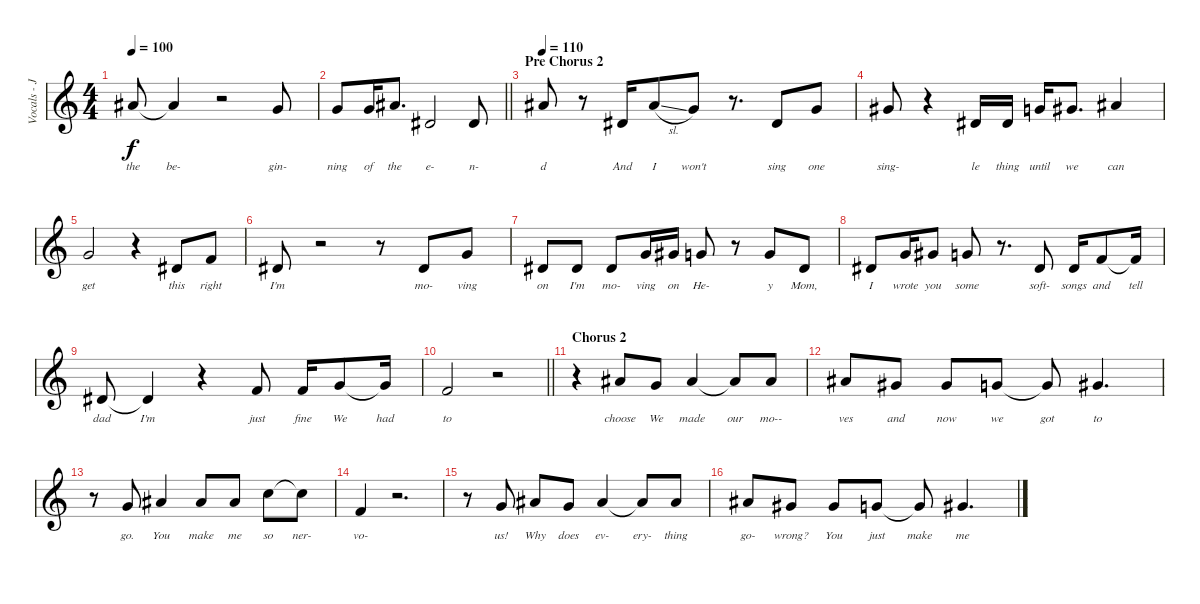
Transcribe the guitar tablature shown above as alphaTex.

\track ("Vocals - Jermy McKinnon" "Vocals - J") {instrument lead8bassandlead}
\staff {score}
\tuning (E4 B3 G3 D3 A2 E2) {hide}
\ts (4 4)
\tempo 100
\clef g2
\ks c
6.1{t}.8{lyrics (0 "the") lyrics (1 "") lyrics (2 "") lyrics (3 "") lyrics (4 "") dy f} 6.1{t}.4{lyrics (0 "be-") lyrics (1 "") lyrics (2 "") lyrics (3 "") lyrics (4 "")} r.2 3.1.8{lyrics (0 "gin-") lyrics (1 "") lyrics (2 "") lyrics (3 "") lyrics (4 "")} |
\barLineRight lightlight
3.1.8{lyrics (0 "ning") lyrics (1 "") lyrics (2 "") lyrics (3 "") lyrics (4 "")} 3.1.16{lyrics (0 "of") lyrics (1 "") lyrics (2 "") lyrics (3 "") lyrics (4 "")} 6.1.8{d lyrics (0 "the") lyrics (1 "") lyrics (2 "") lyrics (3 "") lyrics (4 "")} 4.2.2{lyrics (0 "e-") lyrics (1 "") lyrics (2 "") lyrics (3 "") lyrics (4 "")} 4.2.8{lyrics (0 "n-") lyrics (1 "") lyrics (2 "") lyrics (3 "") lyrics (4 "")} |
\section ("" "Pre Chorus 2")
\tempo 110
6.1.8{lyrics (0 "d") lyrics (1 "") lyrics (2 "") lyrics (3 "") lyrics (4 "")} r.8 4.2.16{lyrics (0 "And") lyrics (1 "") lyrics (2 "") lyrics (3 "") lyrics (4 "")} 6.1{sl}.8{lyrics (0 "I") lyrics (1 "") lyrics (2 "") lyrics (3 "") lyrics (4 "")} 3.1.8{lyrics (0 "won't") lyrics (1 "") lyrics (2 "") lyrics (3 "") lyrics (4 "")} r.8{d} 4.2.8{lyrics (0 "sing") lyrics (1 "") lyrics (2 "") lyrics (3 "") lyrics (4 "")} 3.1.8{lyrics (0 "one") lyrics (1 "") lyrics (2 "") lyrics (3 "") lyrics (4 "")} |
4.1.8{lyrics (0 "sing-") lyrics (1 "") lyrics (2 "") lyrics (3 "") lyrics (4 "")} r.4 4.2.16{lyrics (0 "le") lyrics (1 "") lyrics (2 "") lyrics (3 "") lyrics (4 "")} 4.2.16{lyrics (0 "thing") lyrics (1 "") lyrics (2 "") lyrics (3 "") lyrics (4 "")} 3.1.16{lyrics (0 "until") lyrics (1 "") lyrics (2 "") lyrics (3 "") lyrics (4 "")} 4.1.8{d lyrics (0 "we") lyrics (1 "") lyrics (2 "") lyrics (3 "") lyrics (4 "")} 6.1.4{lyrics (0 "can") lyrics (1 "") lyrics (2 "") lyrics (3 "") lyrics (4 "")} |
3.1.2{lyrics (0 "get") lyrics (1 "") lyrics (2 "") lyrics (3 "") lyrics (4 "")} r.4 4.2.8{lyrics (0 "this") lyrics (1 "") lyrics (2 "") lyrics (3 "") lyrics (4 "")} 1.1.8{lyrics (0 "right") lyrics (1 "") lyrics (2 "") lyrics (3 "") lyrics (4 "")} |
4.2.8{lyrics (0 "I'm") lyrics (1 "") lyrics (2 "") lyrics (3 "") lyrics (4 "")} r.2 r.8 4.2.8{lyrics (0 "mo-") lyrics (1 "") lyrics (2 "") lyrics (3 "") lyrics (4 "")} 3.1.8{lyrics (0 "ving") lyrics (1 "") lyrics (2 "") lyrics (3 "") lyrics (4 "")} |
4.2.8{lyrics (0 "on") lyrics (1 "") lyrics (2 "") lyrics (3 "") lyrics (4 "")} 4.2.8{lyrics (0 "I'm") lyrics (1 "") lyrics (2 "") lyrics (3 "") lyrics (4 "")} 4.2.8{lyrics (0 "mo-") lyrics (1 "") lyrics (2 "") lyrics (3 "") lyrics (4 "")} 3.1.16{lyrics (0 "ving") lyrics (1 "") lyrics (2 "") lyrics (3 "") lyrics (4 "")} 4.1.16{lyrics (0 "on") lyrics (1 "") lyrics (2 "") lyrics (3 "") lyrics (4 "")} 3.1.8{lyrics (0 "He-") lyrics (1 "") lyrics (2 "") lyrics (3 "") lyrics (4 "")} r.8 3.1.8{lyrics (0 "y") lyrics (1 "") lyrics (2 "") lyrics (3 "") lyrics (4 "")} 4.2.8{lyrics (0 "Mom,") lyrics (1 "") lyrics (2 "") lyrics (3 "") lyrics (4 "")} |
4.2.8{lyrics (0 "I") lyrics (1 "") lyrics (2 "") lyrics (3 "") lyrics (4 "")} 3.1.16{lyrics (0 "wrote") lyrics (1 "") lyrics (2 "") lyrics (3 "") lyrics (4 "")} 4.1.8{lyrics (0 "you") lyrics (1 "") lyrics (2 "") lyrics (3 "") lyrics (4 "")} 3.1.8{lyrics (0 "some") lyrics (1 "") lyrics (2 "") lyrics (3 "") lyrics (4 "")} r.8{d} 4.2.8{lyrics (0 "soft-") lyrics (1 "") lyrics (2 "") lyrics (3 "") lyrics (4 "")} 4.2.16{lyrics (0 "songs") lyrics (1 "") lyrics (2 "") lyrics (3 "") lyrics (4 "")} 1.1.8{lyrics (0 "and") lyrics (1 "") lyrics (2 "") lyrics (3 "") lyrics (4 "")} 1.1{t}.16{lyrics (0 "tell") lyrics (1 "") lyrics (2 "") lyrics (3 "") lyrics (4 "")} |
4.2.8{lyrics (0 "dad") lyrics (1 "") lyrics (2 "") lyrics (3 "") lyrics (4 "")} 4.2{t}.4{lyrics (0 "I'm") lyrics (1 "") lyrics (2 "") lyrics (3 "") lyrics (4 "")} r.4 1.1.8{lyrics (0 "just") lyrics (1 "") lyrics (2 "") lyrics (3 "") lyrics (4 "")} 1.1.16{lyrics (0 "fine") lyrics (1 "") lyrics (2 "") lyrics (3 "") lyrics (4 "")} 3.1.8{lyrics (0 "We") lyrics (1 "") lyrics (2 "") lyrics (3 "") lyrics (4 "")} 3.1{t}.16{lyrics (0 "had") lyrics (1 "") lyrics (2 "") lyrics (3 "") lyrics (4 "")} |
\barLineRight lightlight
1.1.2{lyrics (0 "to") lyrics (1 "") lyrics (2 "") lyrics (3 "") lyrics (4 "")} r.2 |
\section ("" "Chorus 2")
r.4 6.1.8{lyrics (0 "choose") lyrics (1 "") lyrics (2 "") lyrics (3 "") lyrics (4 "")} 3.1.8{lyrics (0 "We") lyrics (1 "") lyrics (2 "") lyrics (3 "") lyrics (4 "")} 6.1.4{lyrics (0 "made") lyrics (1 "") lyrics (2 "") lyrics (3 "") lyrics (4 "")} 6.1{t}.8{lyrics (0 "our") lyrics (1 "") lyrics (2 "") lyrics (3 "") lyrics (4 "")} 6.1.8{lyrics (0 "mo--") lyrics (1 "") lyrics (2 "") lyrics (3 "") lyrics (4 "")} |
6.1.8{lyrics (0 "ves") lyrics (1 "") lyrics (2 "") lyrics (3 "") lyrics (4 "")} 4.1.8{lyrics (0 "and") lyrics (1 "") lyrics (2 "") lyrics (3 "") lyrics (4 "")} 4.1.8{lyrics (0 "now") lyrics (1 "") lyrics (2 "") lyrics (3 "") lyrics (4 "")} 3.1.8{lyrics (0 "we") lyrics (1 "") lyrics (2 "") lyrics (3 "") lyrics (4 "")} 3.1{t}.8{lyrics (0 "got") lyrics (1 "") lyrics (2 "") lyrics (3 "") lyrics (4 "")} 4.1.4{d lyrics (0 "to") lyrics (1 "") lyrics (2 "") lyrics (3 "") lyrics (4 "")} |
r.8 3.1.8{lyrics (0 "go.") lyrics (1 "") lyrics (2 "") lyrics (3 "") lyrics (4 "")} 6.1.4{lyrics (0 "You") lyrics (1 "") lyrics (2 "") lyrics (3 "") lyrics (4 "")} 6.1.8{lyrics (0 "make") lyrics (1 "") lyrics (2 "") lyrics (3 "") lyrics (4 "")} 6.1.8{lyrics (0 "me") lyrics (1 "") lyrics (2 "") lyrics (3 "") lyrics (4 "")} 8.1.8{lyrics (0 "so") lyrics (1 "") lyrics (2 "") lyrics (3 "") lyrics (4 "")} 8.1{t}.8{lyrics (0 "ner-") lyrics (1 "") lyrics (2 "") lyrics (3 "") lyrics (4 "")} |
6.2.4{lyrics (0 "vo-") lyrics (1 "") lyrics (2 "") lyrics (3 "") lyrics (4 "")} r.2{d} |
r.8 3.1.8{lyrics (0 "us!") lyrics (1 "") lyrics (2 "") lyrics (3 "") lyrics (4 "")} 6.1.8{lyrics (0 "Why") lyrics (1 "") lyrics (2 "") lyrics (3 "") lyrics (4 "")} 3.1.8{lyrics (0 "does") lyrics (1 "") lyrics (2 "") lyrics (3 "") lyrics (4 "")} 6.1.4{lyrics (0 "ev-") lyrics (1 "") lyrics (2 "") lyrics (3 "") lyrics (4 "")} 6.1{t}.8{lyrics (0 "ery-") lyrics (1 "") lyrics (2 "") lyrics (3 "") lyrics (4 "")} 6.1.8{lyrics (0 "thing") lyrics (1 "") lyrics (2 "") lyrics (3 "") lyrics (4 "")} |
6.1.8{lyrics (0 "go-") lyrics (1 "") lyrics (2 "") lyrics (3 "") lyrics (4 "")} 4.1.8{lyrics (0 "wrong?") lyrics (1 "") lyrics (2 "") lyrics (3 "") lyrics (4 "")} 4.1.8{lyrics (0 "You") lyrics (1 "") lyrics (2 "") lyrics (3 "") lyrics (4 "")} 3.1.8{lyrics (0 "just") lyrics (1 "") lyrics (2 "") lyrics (3 "") lyrics (4 "")} 3.1{t}.8{lyrics (0 "make") lyrics (1 "") lyrics (2 "") lyrics (3 "") lyrics (4 "")} 4.1.4{d lyrics (0 "me") lyrics (1 "") lyrics (2 "") lyrics (3 "") lyrics (4 "")}
